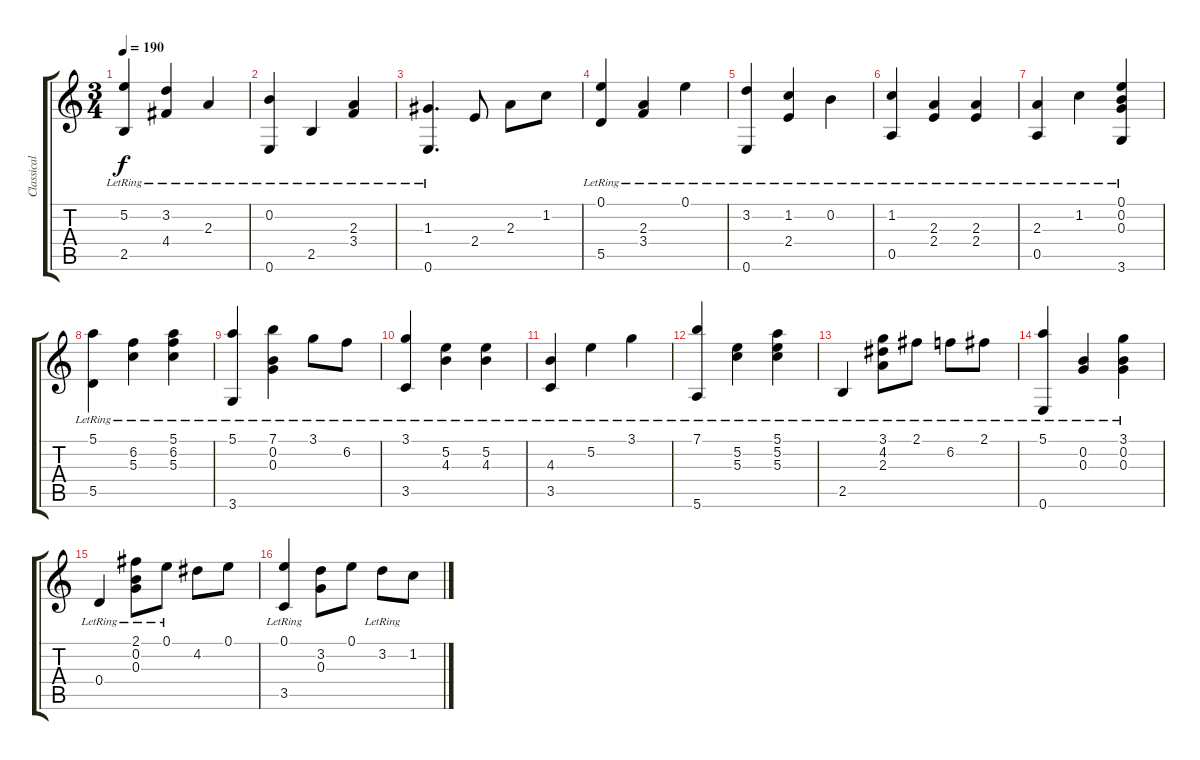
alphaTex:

\track ("Classical Guitar" "Classical ") {instrument acousticguitarnylon}
\staff {score tabs}
\tuning (E4 B3 G3 D3 A2 E2) {hide}
\ts (3 4)
\tempo 190
\clef g2
\ks c
(5.2{lr} 2.5{lr}).4{dy f} (3.2{lr} 4.4{lr}).4 2.3{lr}.4 |
(0.2{lr} 0.6{lr}).4 2.5{lr}.4 (2.3{lr} 3.4{lr}).4 |
(1.3 0.6{lr}).4{d} 2.4.8 2.3.8 1.2.8 |
(0.1{lr} 5.5).4 (2.3 3.4{lr}).4 0.1{lr}.4 |
(3.2{lr} 0.6{lr}).4 (1.2{lr} 2.4).4 0.2{lr}.4 |
(1.2{lr} 0.5{lr}).4 (2.3{lr} 2.4{lr}).4 (2.3{lr} 2.4{lr}).4 |
(2.3{lr} 0.5{lr}).4 1.2{lr}.4 (0.1{lr} 0.2{lr} 0.3{lr} 3.6).4 |
(5.1{lr} 5.5{lr}).4 (6.2{lr} 5.3{lr}).4 (5.1{lr} 6.2{lr} 5.3{lr}).4 |
(5.1{lr} 3.6{lr}).4 (7.1{lr} 0.2 0.3).4 3.1{lr}.8 6.2{lr}.8 |
(3.1{lr} 3.5{lr}).4 (5.2{lr} 4.3{lr}).4 (5.2{lr} 4.3{lr}).4 |
(4.3{lr} 3.5).4 5.2{lr}.4 3.1{lr}.4 |
(7.1{lr} 5.6).4 (5.2{lr} 5.3{lr}).4 (5.1{lr} 5.2{lr} 5.3{lr}).4 |
2.5{lr}.4 (3.1{lr} 4.2{lr} 2.3{lr}).8 2.1{lr}.8 6.2{lr}.8 2.1{lr}.8 |
(5.1{lr} 0.6{lr}).4 (0.2{lr} 0.3{lr}).4 (3.1{lr} 0.2{lr} 0.3{lr}).4 |
0.4{lr}.4 (2.1{lr} 0.2{lr} 0.3{lr}).8 0.1{lr}.8 4.2.8 0.1.8 |
(0.1 3.5{lr}).4 (3.2 0.3).8 0.1.8 3.2{lr}.8 1.2.8
